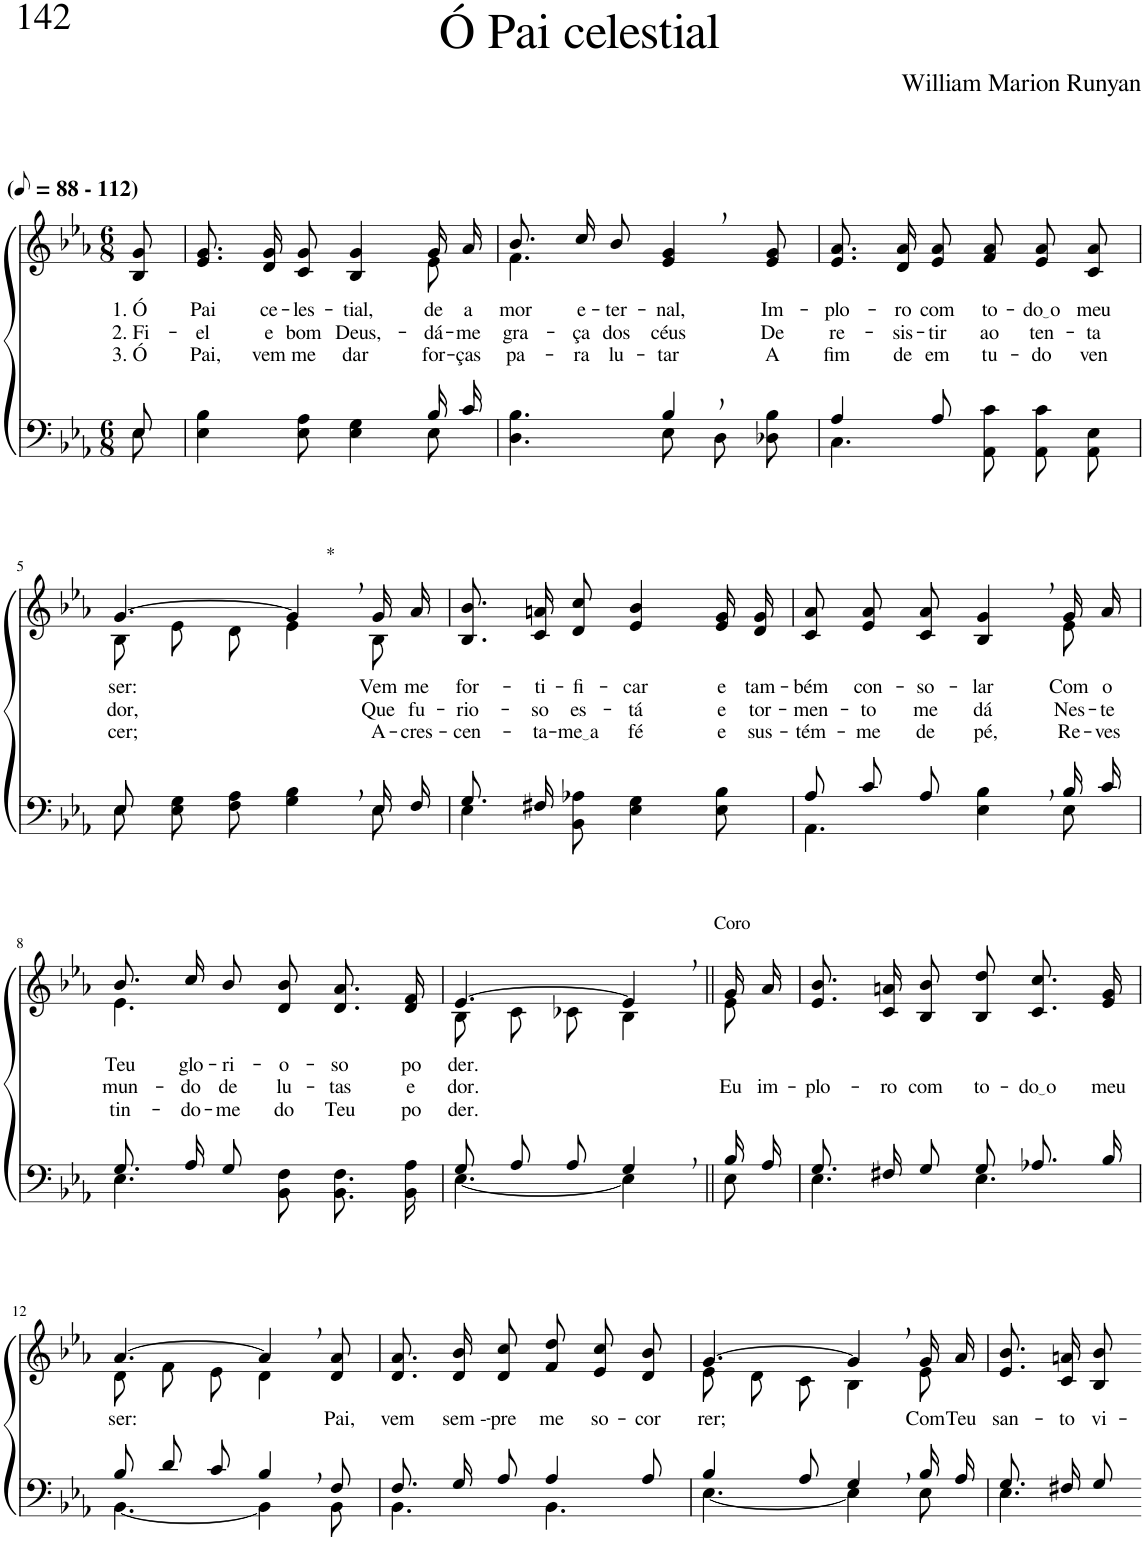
**kern	**kern	**text	**text	**text
*part2	*part1	*part1	*part1	*part1
*staff2	*staff1	*staff1	*staff1	*staff1
*I"Parte III e IV	*I"Parte I e II	*	*	*
*clefF4	*clefG2	*	*	*
*Trd-1c-2	*Trd-1c-2	*	*	*
*k[b-e-a-]	*k[b-e-a-]	*	*	*
*M6/8	*M6/8	*	*	*
*MM44	*MM44	*	*	*
=1	=1	=1	=1	=1
*^	*	*	*	*
!	!	!LO:TX:a:B:t=(	!	!	!
!	!	!LO:TX:a:B:t=- 112)	!	!	!
!	!	!	!LO:LY:b	!LO:LY:b	!LO:LY:b
8E-/	8E-\	8B-/ 8g/	1. Ó	2. Fi-	3. Ó
=2	=2	=2	=2	=2	=2
!	!	!	!LO:LY:b	!LO:LY:b	!LO:LY:b
*	*	*^	*	*	*
4.ryy	4E-\ 4B-\	8.e-/ 8.g/L	8ryy	Pai	-el	Pai,
!	!	!	!	!LO:LY:b	!LO:LY:b	!LO:LY:b
*	*	*v	*v	*	*	*
.	.	16d/ 16g/K	ce-	e	vem
!	!	!	!LO:LY:b	!LO:LY:b	!LO:LY:b
.	8E-\ 8A-\	8c/ 8g/J	-les-	bom	me
!	!	!	!LO:LY:b	!LO:LY:b	!LO:LY:b
4ryy	4E-\ 4G\	4B-/ 4g/	-tial,	Deus,-	dar
!	!	!	!	!LO:LY:b	!
*	*	*^	*	*	*
!	!	!	!	!LO:LY:b	!	!LO:LY:b
16B-/LL	8E-\	16g/LL	8e-\	de	.	for-
!	!	!	!	!LO:LY:b	!LO:LY:b	!LO:LY:b
16c/JJ	.	16a-/JJ	.	a-	-me	-ças
=3	=3	=3	=3	=3	=3	=3
!	!	!	!	!LO:LY:b	!LO:LY:b	!LO:LY:b
4.ryy	4.D\ 4.B-\	8.b-/L	4.f\	-mor	gra-	pa-
!	!	!	!	!LO:LY:b	!LO:LY:b	!LO:LY:b
.	.	16cc/K	.	e-	-ça	-ra
!	!	!	!	!LO:LY:b	!LO:LY:b	!LO:LY:b
.	.	8b-/J	.	-ter-	dos	lu-
!	!	!	!	!LO:LY:b	!LO:LY:b	!LO:LY:b
4B-,/	8E-\L	4e-/, 4g/,	4.ryy	-nal,	céus	-tar
.	8D\	.	.	.	.	.
!	!	!	!	!LO:LY:b	!LO:LY:b	!LO:LY:b
8ryy	8D-X\ 8B-\J	8e-/ 8g/	.	Im-	De	A
*	*	*v	*v	*	*	*
=4	=4	=4	=4	=4	=4
!	!	!	!LO:LY:b	!LO:LY:b	!LO:LY:b
4A-/	4.C\	8.e-/ 8.a-/L	-plo-	re-	fim
!	!	!	!LO:LY:b	!LO:LY:b	!LO:LY:b
.	.	16d/ 16a-/K	-ro	-sis-	de
!	!	!	!LO:LY:b	!LO:LY:b	!LO:LY:b
8A-/	.	8e-/ 8a-/J	com	-tir	em
!	!	!	!LO:LY:b	!LO:LY:b	!LO:LY:b
4.ryy	8AA-/ 8c/L	8f/ 8a-/L	to-	ao	tu-
!	!	!	!LO:LY:b	!LO:LY:b	!LO:LY:b
.	8AA-/ 8c/	8e-/ 8a-/	do o	ten-	-do
!	!	!	!LO:LY:b	!LO:LY:b	!LO:LY:b
.	8AA-/ 8E-/J	8c/ 8a-/J	meu	-ta-	ven-
!!LO:LB:g=z
=5	=5	=5	=5	=5	=5
*	*	*^	*	*	*
!	!	!	!	!LO:LY:b	!LO:LY:b	!LO:LY:b
8E-\L	8E-/L	[4.g/	8B-\L	ser:	-dor,	-cer;
8E-\ 8G\	2ryy	.	8e-\	.	.	.
8F\ 8A-\J	.	.	8d\J	.	.	.
!	!	!LO:TX:a:t=*	!	!	!	!
4G\, 4B-\,	.	4g,/]	4e-\	.	.	.
!	!	!	!	!LO:LY:b	!LO:LY:b	!LO:LY:b
8E-\	16E-/L	16g/LL	8B-\	Vem	Que	A-
!	!	!	!	!LO:LY:b	!LO:LY:b	!LO:LY:b
.	16F/JJ	16a-/JJ	.	me	fu-	-cres-
*	*	*v	*v	*	*	*
=6	=6	=6	=6	=6	=6
!	!	!	!LO:LY:b	!LO:LY:b	!LO:LY:b
8.G/L	4E-\	8.B-/ 8.b-/L	for-	-rio-	-cen-
!	!	!	!LO:LY:b	!LO:LY:b	!LO:LY:b
16F#X/Jk	.	16c/ 16an/K	-ti-	-so	-ta-
!	!	!	!LO:LY:b	!LO:LY:b	!LO:LY:b
8ryy	8BB-\ 8A-X\	8d/ 8cc/J	-fi-	es-	me a
!	!	!	!LO:LY:b	!LO:LY:b	!LO:LY:b
4.ryy	4E-\ 4G\	4e-/ 4b-/	-car	-tá	fé
!	!	!	!LO:LY:b	!LO:LY:b	!LO:LY:b
.	8E-\ 8B-\	16e-/ 16g/LL	e	e	e
!	!	!	!LO:LY:b	!LO:LY:b	!LO:LY:b
.	.	16d/ 16g/JJ	tam-	tor-	sus-
=7	=7	=7	=7	=7	=7
!	!	!	!LO:LY:b	!LO:LY:b	!LO:LY:b
*	*	*^	*	*	*
8A-/L	4.AA-\	8c/ 8a-/L	8ryy	-bém	-men-	-tém-
!	!	!	!	!LO:LY:b	!LO:LY:b	!LO:LY:b
*	*	*v	*v	*	*	*
8c/	.	8e-/ 8a-/	con-	-to	-me
!	!	!	!LO:LY:b	!LO:LY:b	!LO:LY:b
8A-/J	.	8c/ 8a-/J	-so-	me	de
!	!	!	!LO:LY:b	!LO:LY:b	!LO:LY:b
4ryy	4E-\ 4B-\	4B-/, 4g/,	-lar	dá	pé,
*	*	*^	*	*	*
!	!	!	!	!LO:LY:b	!LO:LY:b	!LO:LY:b
16B-/LL	8E-\	16g/LL	8e-\	Com	Nes-	Re-
!	!	!	!	!LO:LY:b	!LO:LY:b	!LO:LY:b
16c/JJ	.	16a-/JJ	.	o	-te	-ves-
!!LO:LB:g=z	!!
=8	=8	=8	=8	=8	=8	=8
!	!	!	!	!LO:LY:b	!LO:LY:b	!LO:LY:b
8.G/L	4.E-\	8.b-/L	4.e-\	Teu	mun-	-tin-
!	!	!	!	!LO:LY:b	!LO:LY:b	!LO:LY:b
16A-/K	.	16cc/K	.	glo-	-do	-do-
!	!	!	!	!LO:LY:b	!LO:LY:b	!LO:LY:b
8G/J	.	8b-/J	.	-ri-	de	-me
!	!	!	!	!LO:LY:b	!LO:LY:b	!LO:LY:b
4.ryy	8BB-\ 8F\L	8d/ 8b-/L	4.ryy	-o-	lu-	do
!	!	!	!	!LO:LY:b	!LO:LY:b	!LO:LY:b
.	8.BB-\ 8.F\	8.d/ 8.a-/	.	-so	-tas	Teu
!	!	!	!	!LO:LY:b	!LO:LY:b	!LO:LY:b
.	16BB-\ 16A-\Jk	16d/ 16f/Jk	.	po-	e	po-
=9	=9	=9	=9	=9	=9	=9
!	!	!	!	!LO:LY:b	!LO:LY:b	!LO:LY:b
*	*	*	*^	*	*	*
8G/L	[4.E-\	[4.e-/	8B-\L	2ryy	-der.	dor.	der.
8A-/	.	.	8c\	.	.	.	.
8A-/J	.	.	8c-X\J	.	.	.	.
4G,/	4E-\]	4e-,/]	4B-\	.	.	.	.
!	!	!	!	!LO:TX:a:t=Coro	!	!	!
.	.	.	.	8ryy	.	.	.
=10||	=10||	=10||	=10||	=10||	=10||	=10||	=10||
!	!	!	!	!	!	!LO:LY:b	!
*	*	*	*v	*v	*	*	*
16B-/LL	8E-\	16g/LL	8e-\	.	Eu	.
!	!	!	!	!	!LO:LY:b	!
16A-/JJ	.	16a-/JJ	.	.	im-	.
*	*	*v	*v	*	*	*
=11	=11	=11	=11	=11	=11
!	!	!	!	!LO:LY:b	!
8.G/L	4.E-\	8.e-/ 8.b-/L	.	-plo-	.
!	!	!	!	!LO:LY:b	!
16F#X/K	.	16c/ 16an/K	.	-ro	.
!	!	!	!	!LO:LY:b	!
8G/J	.	8B-/ 8b-/J	.	com	.
!	!	!	!	!LO:LY:b	!
8G/L	4.E-\	8B-/ 8dd/L	.	to-	.
!	!	!	!	!LO:LY:b	!
8.A-X/	.	8.c/ 8.cc/	.	do o	.
!	!	!	!	!LO:LY:b	!
16B-/Jk	.	16e-/ 16g/Jk	.	meu	.
!!LO:LB:g=z
=12	=12	=12	=12	=12	=12
*k[b-e-a-]	*	*k[b-e-a-]	*	*	*
*	*	*^	*	*	*
!	!	!	!	!LO:LY:b	!	!
8B-/L	[4.BB-\	[4.a-/	8d\L	ser:	.	.
8d/	.	.	8f\J	.	.	.
8c/J	.	.	8e-\	.	.	.
4B-,/	4BB-\]	4a-,/]	4d\	.	.	.
!	!	!	!	!LO:LY:b	!	!
8F/	8BB-\	8d/ 8a-/	8ryy	Pai,	.	.
=13	=13	=13	=13	=13	=13	=13
!	!	!	!	!LO:LY:b	!	!
*	*	*v	*v	*	*	*
8.F/L	4.BB-\	8.d/ 8.a-/L	vem	.	.
!	!	!	!LO:LY:b	!	!
16G/K	.	16d/ 16b-/K	sem --	.	.
!	!	!	!LO:LY:b	!	!
8A-/J	.	8d/ 8cc/J	-pre	.	.
!	!	!	!LO:LY:b	!	!
4A-/	4.BB-\	8f/ 8dd/L	me	.	.
!	!	!	!LO:LY:b	!	!
.	.	8e-/ 8cc/	so-	.	.
!	!	!	!LO:LY:b	!	!
8A-/	.	8d/ 8b-/J	-cor-	.	.
=14	=14	=14	=14	=14	=14
*	*	*^	*	*	*
!	!	!	!	!LO:LY:b	!	!
4B-/	[4.E-\	[4.g/	8e-\L	-rer;	.	.
.	.	.	8d\	.	.	.
8A-/	.	.	8c\J	.	.	.
4G,/	4E-\]	4g,/]	4B-\	.	.	.
!	!	!	!	!LO:LY:b	!	!
16B-/LL	8E-\	16g/LL	8e-\	Com	.	.
!	!	!	!	!LO:LY:b	!	!
16A-/JJ	.	16a-/JJ	.	Teu	.	.
*	*	*v	*v	*	*	*
=15	=15	=15	=15	=15	=15
!	!	!	!LO:LY:b	!	!
8.G/L	4.E-\	8.e-/ 8.b-/L	san-	.	.
!	!	!	!LO:LY:b	!	!
16F#X/K	.	16c/ 16an/K	-to	.	.
!	!	!	!LO:LY:b	!	!
8G/J	.	8B-/ 8b-/J	vi-	.	.
*v	*v	*	*	*	*
=-	=-	=-	=-	=-
*-	*-	*-	*-	*-
